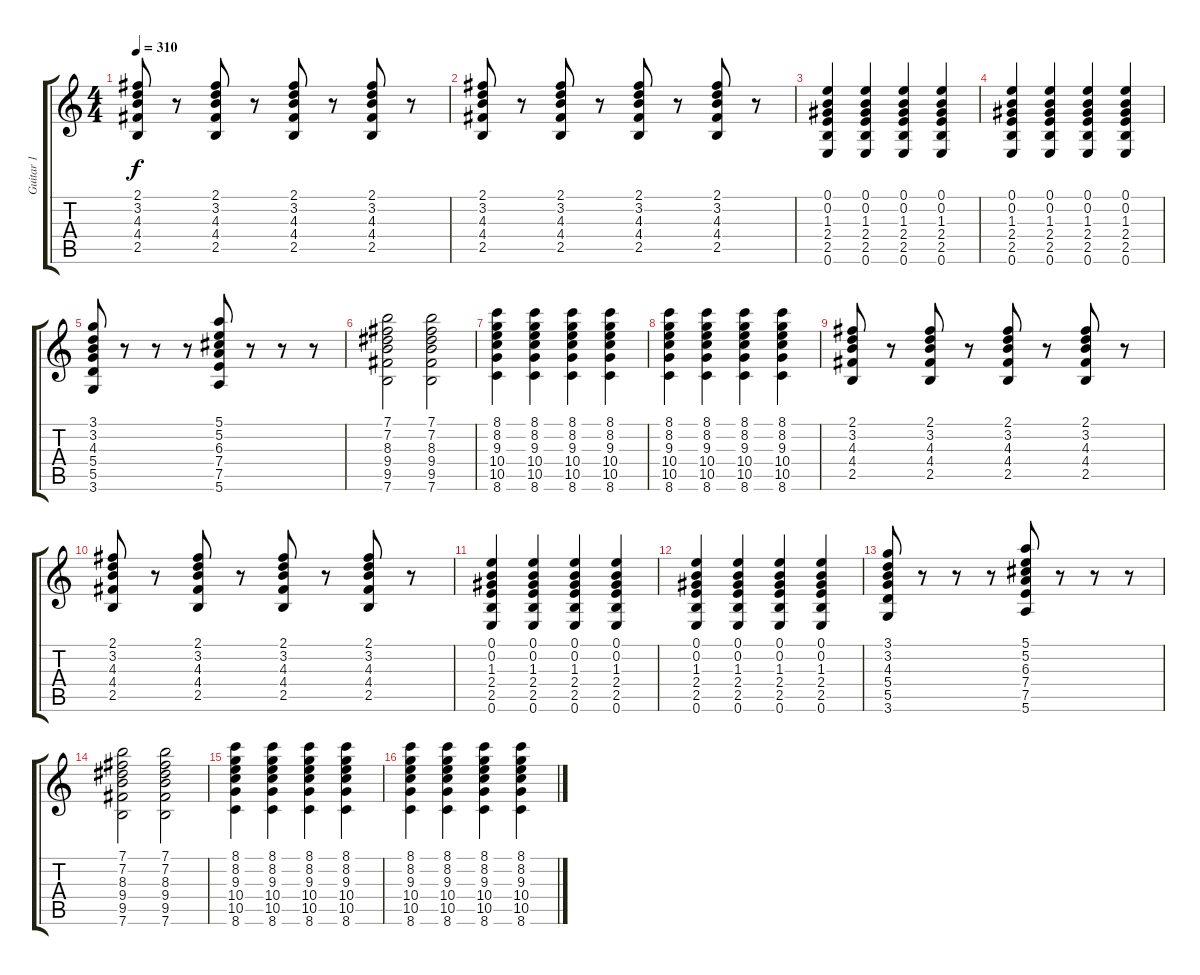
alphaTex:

\track ("Guitar 1" "Guitar 1") {instrument electricguitarjazz}
\staff {score tabs}
\tuning (E4 B3 G3 D3 A2 E2) {hide}
\ts (4 4)
\tempo 310
\clef g2
\ks c
(2.1 3.2 4.3 4.4 2.5).8{dy f} r.8 (2.1 3.2 4.3 4.4 2.5).8 r.8 (2.1 3.2 4.3 4.4 2.5).8 r.8 (2.1 3.2 4.3 4.4 2.5).8 r.8 |
(2.1 3.2 4.3 4.4 2.5).8 r.8 (2.1 3.2 4.3 4.4 2.5).8 r.8 (2.1 3.2 4.3 4.4 2.5).8 r.8 (2.1 3.2 4.3 4.4 2.5).8 r.8 |
(0.1 0.2 1.3 2.4 2.5 0.6).4 (0.1 0.2 1.3 2.4 2.5 0.6).4 (0.1 0.2 1.3 2.4 2.5 0.6).4 (0.1 0.2 1.3 2.4 2.5 0.6).4 |
(0.1 0.2 1.3 2.4 2.5 0.6).4 (0.1 0.2 1.3 2.4 2.5 0.6).4 (0.1 0.2 1.3 2.4 2.5 0.6).4 (0.1 0.2 1.3 2.4 2.5 0.6).4 |
(3.1 3.2 4.3 5.4 5.5 3.6).8 r.8 r.8 r.8 (5.1 5.2 6.3 7.4 7.5 5.6).8 r.8 r.8 r.8 |
(7.1 7.2 8.3 9.4 9.5 7.6).2 (7.1 7.2 8.3 9.4 9.5 7.6).2 |
(8.1 8.2 9.3 10.4 10.5 8.6).4 (8.1 8.2 9.3 10.4 10.5 8.6).4 (8.1 8.2 9.3 10.4 10.5 8.6).4 (8.1 8.2 9.3 10.4 10.5 8.6).4 |
(8.1 8.2 9.3 10.4 10.5 8.6).4 (8.1 8.2 9.3 10.4 10.5 8.6).4 (8.1 8.2 9.3 10.4 10.5 8.6).4 (8.1 8.2 9.3 10.4 10.5 8.6).4 |
(2.1 3.2 4.3 4.4 2.5).8 r.8 (2.1 3.2 4.3 4.4 2.5).8 r.8 (2.1 3.2 4.3 4.4 2.5).8 r.8 (2.1 3.2 4.3 4.4 2.5).8 r.8 |
(2.1 3.2 4.3 4.4 2.5).8 r.8 (2.1 3.2 4.3 4.4 2.5).8 r.8 (2.1 3.2 4.3 4.4 2.5).8 r.8 (2.1 3.2 4.3 4.4 2.5).8 r.8 |
(0.1 0.2 1.3 2.4 2.5 0.6).4 (0.1 0.2 1.3 2.4 2.5 0.6).4 (0.1 0.2 1.3 2.4 2.5 0.6).4 (0.1 0.2 1.3 2.4 2.5 0.6).4 |
(0.1 0.2 1.3 2.4 2.5 0.6).4 (0.1 0.2 1.3 2.4 2.5 0.6).4 (0.1 0.2 1.3 2.4 2.5 0.6).4 (0.1 0.2 1.3 2.4 2.5 0.6).4 |
(3.1 3.2 4.3 5.4 5.5 3.6).8 r.8 r.8 r.8 (5.1 5.2 6.3 7.4 7.5 5.6).8 r.8 r.8 r.8 |
(7.1 7.2 8.3 9.4 9.5 7.6).2 (7.1 7.2 8.3 9.4 9.5 7.6).2 |
(8.1 8.2 9.3 10.4 10.5 8.6).4 (8.1 8.2 9.3 10.4 10.5 8.6).4 (8.1 8.2 9.3 10.4 10.5 8.6).4 (8.1 8.2 9.3 10.4 10.5 8.6).4 |
(8.1 8.2 9.3 10.4 10.5 8.6).4 (8.1 8.2 9.3 10.4 10.5 8.6).4 (8.1 8.2 9.3 10.4 10.5 8.6).4 (8.1 8.2 9.3 10.4 10.5 8.6).4
